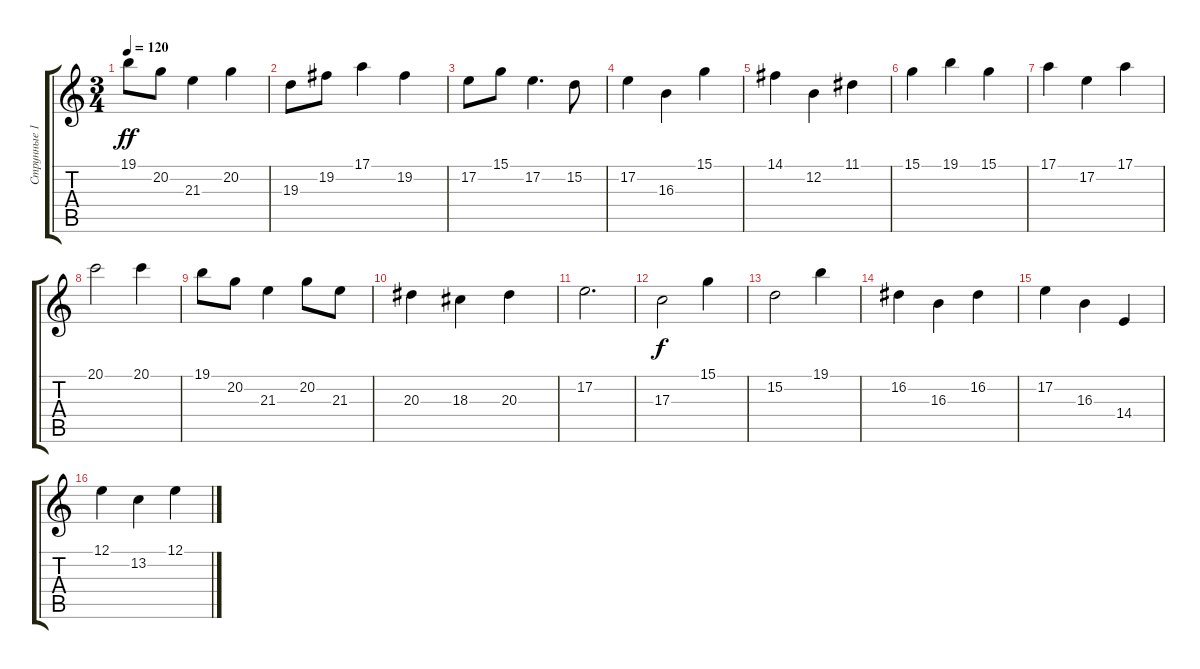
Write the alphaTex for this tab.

\track ("Струнные 1" "Струнные 1") {instrument stringensemble1}
\staff {score tabs}
\tuning (E4 B3 G3 D3 A2 E2) {hide}
\ts (3 4)
\tempo 120
\clef g2
\ks c
19.1.8{dy ff} 20.2.8 21.3.4 20.2.4 |
19.3.8 19.2.8 17.1.4 19.2.4 |
17.2.8 15.1.8 17.2.4{d} 15.2.8 |
17.2.4 16.3.4 15.1.4 |
14.1.4 12.2.4 11.1.4 |
15.1.4 19.1.4 15.1.4 |
17.1.4 17.2.4 17.1.4 |
20.1.2 20.1.4 |
19.1.8 20.2.8 21.3.4 20.2.8 21.3.8 |
20.3.4 18.3.4 20.3.4 |
17.2.2{d} |
17.3.2{dy f} 15.1.4 |
15.2.2 19.1.4 |
16.2.4 16.3.4 16.2.4 |
17.2.4 16.3.4 14.4.4 |
12.1.4 13.2.4 12.1.4
